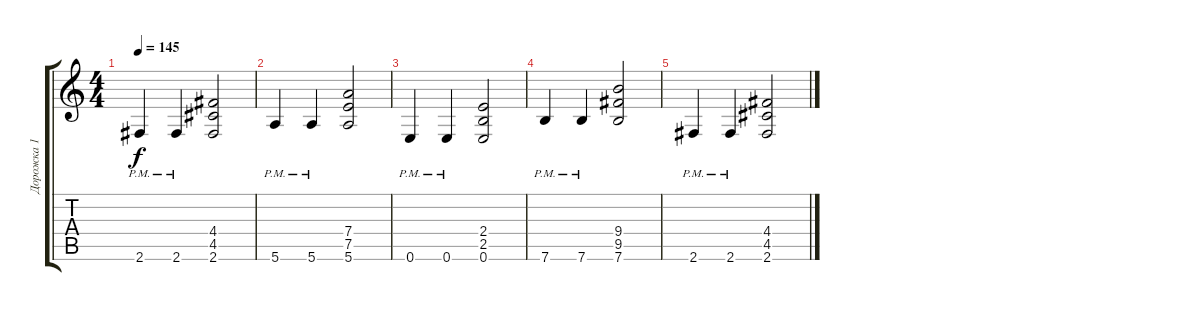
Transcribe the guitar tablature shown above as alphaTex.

\track ("Дорожка 1" "Дорожка 1") {instrument acousticguitarsteel}
\staff {score tabs}
\tuning (E4 B3 G3 D3 A2 E2) {hide}
\ts (4 4)
\tempo 145
\clef g2
\ks c
2.6{pm}.4{dy f} 2.6{pm}.4 (4.4 4.5 2.6).2 |
5.6{pm}.4{volume 16 instrument distortionguitar} 5.6{pm}.4 (7.4 7.5 5.6).2 |
0.6{pm}.4 0.6{pm}.4 (2.4 2.5 0.6).2 |
7.6{pm}.4 7.6{pm}.4 (9.4 9.5 7.6).2 |
2.6{pm}.4 2.6{pm}.4 (4.4 4.5 2.6).2
